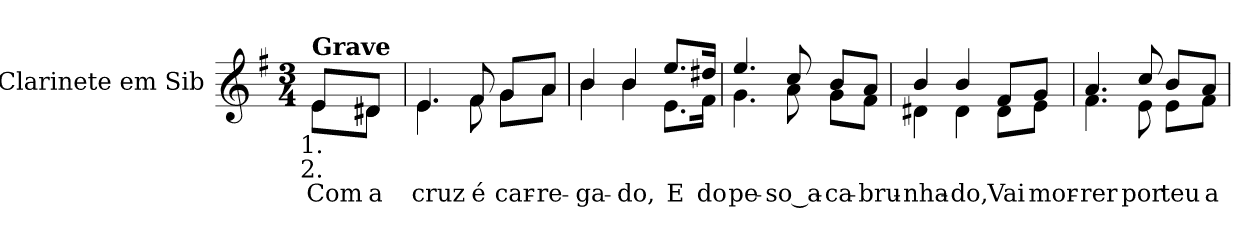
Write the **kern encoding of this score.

**kern	**text
*part1	*part1
*staff1	*staff1
*I"Clarinete em Sib	*
*I'Cl.	*
!!LO:PB:g=z
*clefG2	*
*ITrd1c2	*
*k[b-]	*
*F:	*
*M3/4	*
*MM50	*
=	=
!	!LO:LY:b:color=#000000
*^	*
!LO:TX:b:cj:t=1.	!	!
!LO:TX:b:cj:t=2.	!	!
!LO:TX:a:B:t=Grave	!	!
!	!	!LO:LY:b:color=#000000
*	*^	*
8di/L	8di\L	32ryy	Com
.	.	64ryy	.
.	.	128ryy	.
.	.	512ryy	.
*MM58	*	*	*
.	.	8ryy	.
!	!	!	!LO:LY:b:color=#000000
!	!	!	!LO:LY:b:color=#000000
8c#Xi/J	8c#i\J	.	a
.	.	16ryy	.
.	.	256.ryy	.
*v	*v	*v	*
=1	=1
*^	*
*	*^	*
!	!	!	!LO:LY:b:color=#000000
*	*v	*v	*
*	*^	*
!	!	!	!LO:LY:b:color=#000000
*	*v	*v	*
4.di/	4.di\	cruz
!	!	!LO:LY:b:color=#000000
!	!	!LO:LY:b:color=#000000
8ei/	8ei\	é
!	!	!LO:LY:b:color=#000000
!	!	!LO:LY:b:color=#000000
8fi/L	8fi\L	car-
!	!	!LO:LY:b:color=#000000
!	!	!LO:LY:b:color=#000000
8gi/J	8gi\J	-re-
=2	=2	=2
!	!	!LO:LY:b:color=#000000
!	!	!LO:LY:b:color=#000000
4ai/	4ai\	-ga-
!	!	!LO:LY:b:color=#000000
!	!	!LO:LY:b:color=#000000
4ai/	4ai\	-do,
!	!	!LO:LY:b:color=#000000
!	!	!LO:LY:b:color=#000000
8.ddi/L	8.di\L	E
!	!	!LO:LY:b:color=#000000
!	!	!LO:LY:b:color=#000000
16cc#Xi/Jk	16ei\Jk	do
=3	=3	=3
!	!	!LO:LY:b:color=#000000
!	!	!LO:LY:b:color=#000000
4.ddi/	4.fi\	pe-
!	!	!LO:LY:b:color=#000000
!	!	!LO:LY:b:color=#000000
8b-i/	8gi\	-so_a-
!	!	!LO:LY:b:color=#000000
!	!	!LO:LY:b:color=#000000
8ai/L	8fi\L	-ca-
!	!	!LO:LY:b:color=#000000
!	!	!LO:LY:b:color=#000000
8gi/J	8ei\J	-bru-
=4	=4	=4
!	!	!LO:LY:b:color=#000000
!	!	!LO:LY:b:color=#000000
4ai/	4c#Xi\	-nha-
!	!	!LO:LY:b:color=#000000
!	!	!LO:LY:b:color=#000000
4ai/	4c#i\	-do,
!	!	!LO:LY:b:color=#000000
!	!	!LO:LY:b:color=#000000
8ei/L	8c#i\L	Vai
!	!	!LO:LY:b:color=#000000
!	!	!LO:LY:b:color=#000000
8fi/J	8di\J	mor-
=5	=5	=5
!	!	!LO:LY:b:color=#000000
!	!	!LO:LY:b:color=#000000
4.gi/	4.ei\	-rer
!	!	!LO:LY:b:color=#000000
!	!	!LO:LY:b:color=#000000
8b-i/	8di\	por
!	!	!LO:LY:b:color=#000000
!	!	!LO:LY:b:color=#000000
8ai/L	8di\L	teu
!	!	!LO:LY:b:color=#000000
!	!	!LO:LY:b:color=#000000
8gi/J	8ei\J	a-
*v	*v	*
=	=
*-	*-
